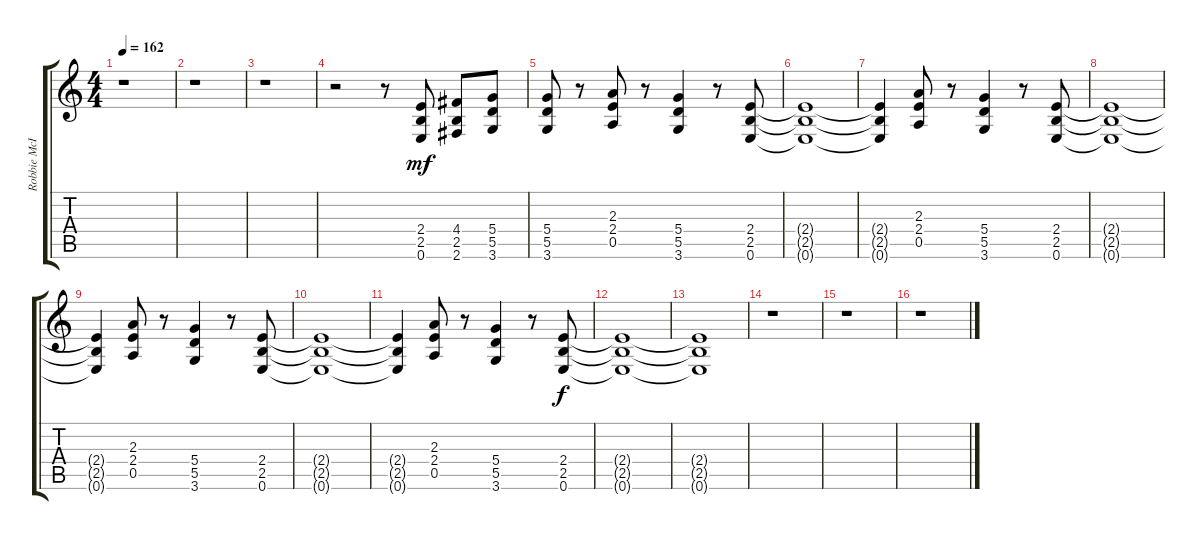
\track ("Robbie McIntosh" "Robbie McI") {instrument overdrivenguitar}
\staff {score tabs}
\tuning (E4 B3 G3 D3 A2 E2) {hide}
\ts (4 4)
\tempo 162
\clef g2
\ks c
r.1{dy mp} |
r.1 |
r.1 |
r.2 r.8 (2.4 2.5 0.6).8{dy mf volume 12 instrument overdrivenguitar} (4.4 2.5 2.6).8 (5.4 5.5 3.6).8 |
(5.4 5.5 3.6).8 r.8 (2.3 2.4 0.5).8 r.8 (5.4 5.5 3.6).4 r.8 (2.4 2.5 0.6).8 |
(2.4{t} 2.5{t} 0.6{t}).1 |
(2.4{t} 2.5{t} 0.6{t}).4 (2.3 2.4 0.5).8 r.8 (5.4 5.5 3.6).4 r.8 (2.4 2.5 0.6).8 |
(2.4{t} 2.5{t} 0.6{t}).1 |
(2.4{t} 2.5{t} 0.6{t}).4 (2.3 2.4 0.5).8 r.8 (5.4 5.5 3.6).4 r.8 (2.4 2.5 0.6).8 |
(2.4{t} 2.5{t} 0.6{t}).1 |
(2.4{t} 2.5{t} 0.6{t}).4 (2.3 2.4 0.5).8 r.8 (5.4 5.5 3.6).4 r.8 (2.4 2.5 0.6).8{dy f} |
(2.4{t} 2.5{t} 0.6{t}).1 |
(2.4{t} 2.5{t} 0.6{t}).1 |
r.1 |
r.1 |
r.1
